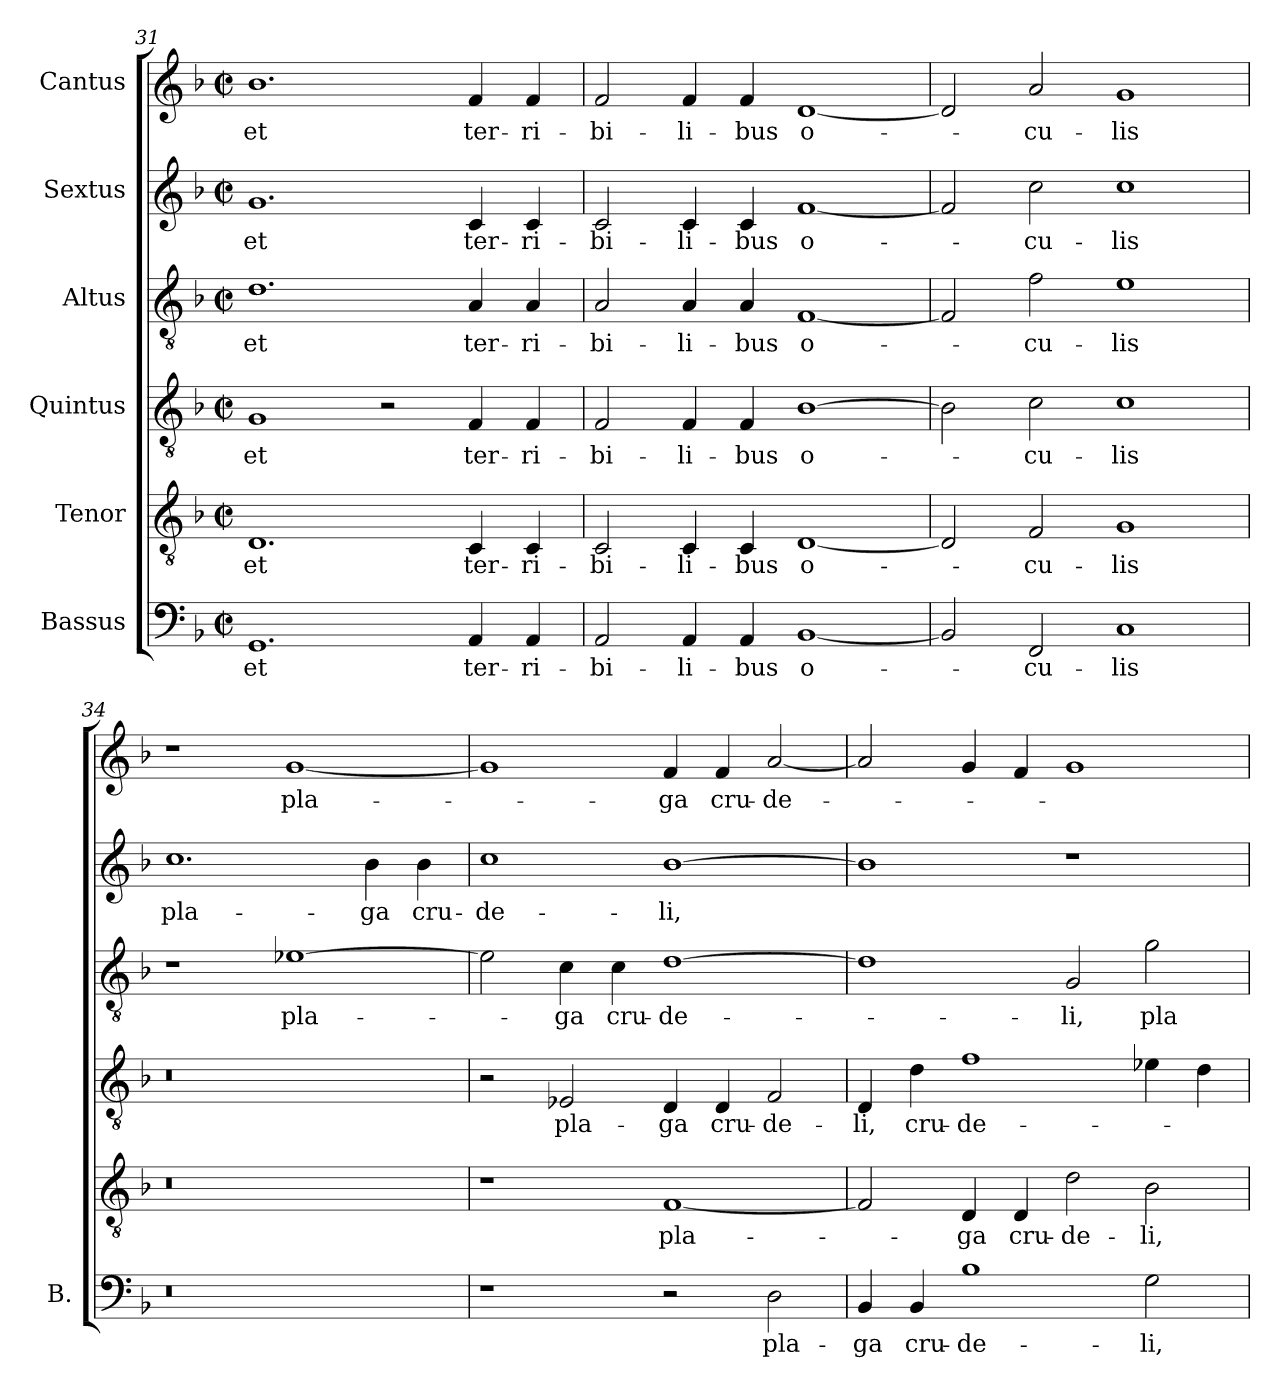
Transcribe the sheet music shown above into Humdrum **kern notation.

**kern	**text	**kern	**text	**kern	**text	**kern	**text	**kern	**text	**kern	**text
*part6	*part6	*part5	*part5	*part4	*part4	*part3	*part3	*part2	*part2	*part1	*part1
*staff6	*staff6	*staff5	*staff5	*staff4	*staff4	*staff3	*staff3	*staff2	*staff2	*staff1	*staff1
*I"Bassus	*	*I"Tenor	*	*I"Quintus	*	*I"Altus	*	*I"Sextus	*	*I"Cantus	*
*I'B.	*	*	*	*	*	*	*	*	*	*	*
*clefF4	*	*clefGv2	*	*clefGv2	*	*clefGv2	*	*clefG2	*	*clefG2	*
*k[b-]	*	*k[b-]	*	*k[b-]	*	*k[b-]	*	*k[b-]	*	*k[b-]	*
*F:	*	*F:	*	*F:	*	*F:	*	*F:	*	*F:	*
*M2/2	*	*M2/2	*	*M2/2	*	*M2/2	*	*M2/2	*	*M2/2	*
*met(c|)	*	*met(c|)	*	*met(c|)	*	*met(c|)	*	*met(c|)	*	*met(c|)	*
=31	=31	=31	=31	=31	=31	=31	=31	=31	=31	=31	=31
1.GG/	et	1.D/	et	1G/	et	1.d\	et	1.g/	et	1.b-\	et
.	.	.	.	2r	.	.	.	.	.	.	.
4AA/	ter-	4C/	ter-	4F/	ter-	4A/	ter-	4c/	ter-	4f/	ter-
4AA/	-ri-	4C/	-ri-	4F/	-ri-	4A/	-ri-	4c/	-ri-	4f/	-ri-
=32	=32	=32	=32	=32	=32	=32	=32	=32	=32	=32	=32
2AA/	-bi-	2C/	-bi-	2F/	-bi-	2A/	-bi-	2c/	-bi-	2f/	-bi-
4AA/	-li-	4C/	-li-	4F/	-li-	4A/	-li-	4c/	-li-	4f/	-li-
4AA/	-bus	4C/	-bus	4F/	-bus	4A/	-bus	4c/	-bus	4f/	-bus
[1BB-/	o-	[1D/	o-	[1B-\	o-	[1F/	o-	[1f/	o-	[1d/	o-
=33	=33	=33	=33	=33	=33	=33	=33	=33	=33	=33	=33
2BB-/]	.	2D/]	.	2B-\]	.	2F/]	.	2f/]	.	2d/]	.
2FF/	-cu-	2F/	-cu-	2c\	-cu-	2f\	-cu-	2cc\	-cu-	2a/	-cu-
1C/	-lis	1G/	-lis	1c\	-lis	1e\	-lis	1cc\	-lis	1g/	-lis
=34	=34	=34	=34	=34	=34	=34	=34	=34	=34	=34	=34
!LO:N:vis=0	!	!LO:N:vis=0	!	!LO:N:vis=0	!	!	!	!	!	!	!
1r	.	1r	.	1r	.	1r	.	1.cc\	pla-	1r	.
1ryy	.	1ryy	.	1ryy	.	[1e-X\	pla-	.	.	[1g/	pla-
.	.	.	.	.	.	.	.	4b-\	-ga	.	.
.	.	.	.	.	.	.	.	4b-\	cru-	.	.
=35	=35	=35	=35	=35	=35	=35	=35	=35	=35	=35	=35
1r	.	1r	.	2r	.	2e-\]	.	1cc\	-de-	1g/]	.
.	.	.	.	2E-X/	pla-	4c\	-ga	.	.	.	.
.	.	.	.	.	.	4c\	cru-	.	.	.	.
2r	.	[1F/	pla-	4D/	-ga	[1d\	-de-	[1b-\	-li,	4f/	-ga
.	.	.	.	4D/	cru-	.	.	.	.	4f/	cru-
2D\	pla-	.	.	2F/	-de-	.	.	.	.	[2a/	-de-
=36	=36	=36	=36	=36	=36	=36	=36	=36	=36	=36	=36
4BB-/	-ga	2F/]	.	4D/	-li,	1d\]	.	1b-\]	.	2a/]	.
4BB-/	cru-	.	.	4d\	cru-	.	.	.	.	.	.
1B-\	-de-	4D/	-ga	1f\	-de-	.	.	.	.	4g/	.
.	.	4D/	cru-	.	.	.	.	.	.	4f/	.
.	.	2d\	-de-	.	.	2G/	-li,	1r	.	1g/	.
2G\	-li,	2B-\	-li,	4e-X\	.	2g\	pla-	.	.	.	.
.	.	.	.	4d\	.	.	.	.	.	.	.
=	=	=	=	=	=	=	=	=	=	=	=
*-	*-	*-	*-	*-	*-	*-	*-	*-	*-	*-	*-
